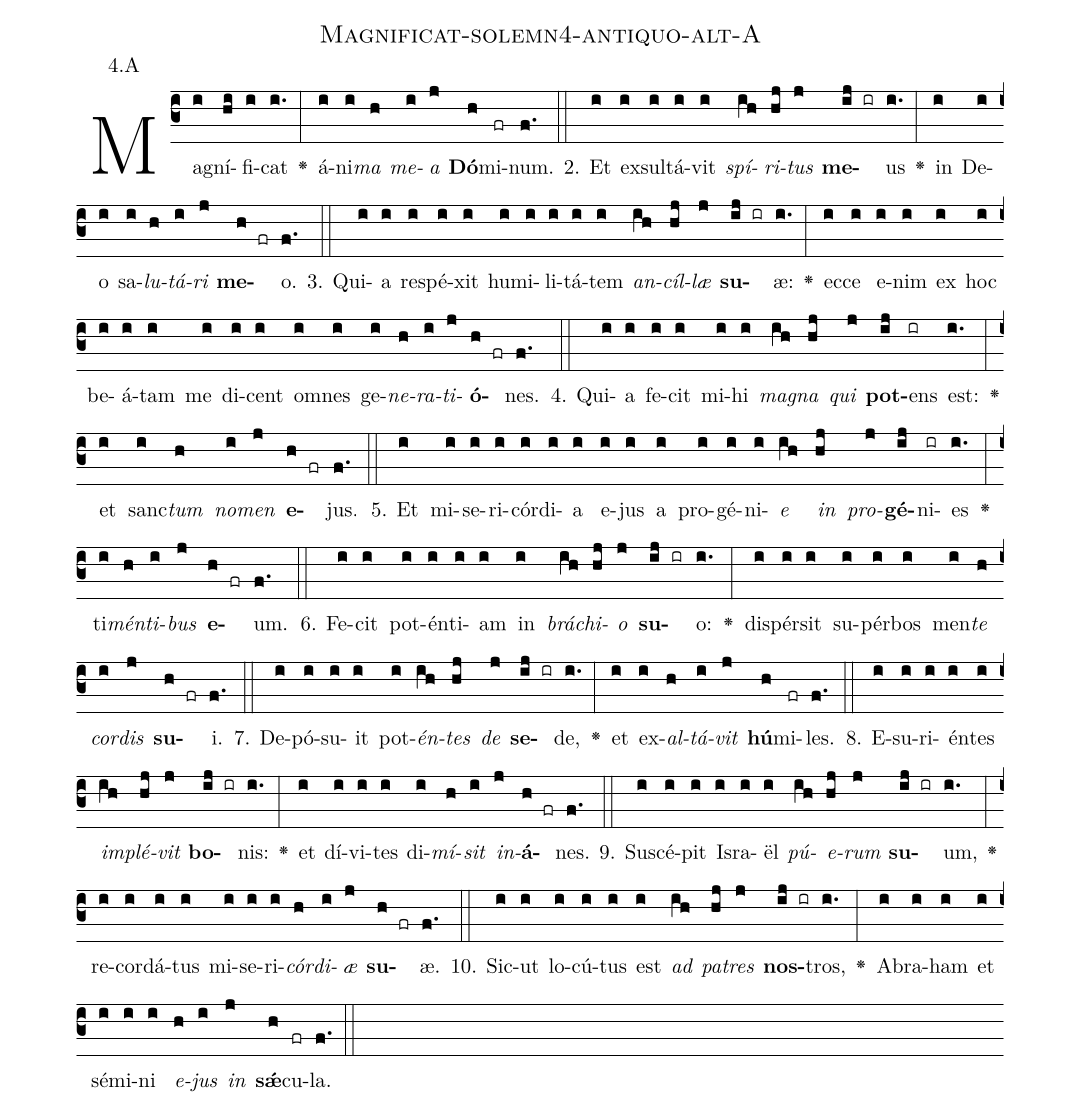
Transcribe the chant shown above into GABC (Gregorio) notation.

name: Magnificat-solemn4-antiquo-alt-A;
annotation: 4.A;
%%
(c3)Ma(i)gní(hi)fi(i)cat(i.) <v>\greheightstar</v>(:) á(i)ni(i)<i>ma</i>(h) <i>me</i>(i)<i>a</i>(j) <b>Dó</b>(h)mi(fr)num.(f.) (::)
2. Et(i) ex(i)sul(i)tá(i)vit(i) <i>spí</i>(ih)<i>ri</i>(hj)<i>tus</i>(j) <b>me</b>(ij ir)us(i.) <v>\greheightstar</v>(:) in(i) De(i)o(i) sa(i)<i>lu</i>(h)<i>tá</i>(i)<i>ri</i>(j) <b>me</b>(h fr)o.(f.) (::)
3. Qui(i)a(i) re(i)spé(i)xit(i) hu(i)mi(i)li(i)tá(i)tem(i) <i>an</i>(ih)<i>cíl</i>(hj)<i>læ</i>(j) <b>su</b>(ij ir)æ:(i.) <v>\greheightstar</v>(:) ec(i)ce(i) e(i)nim(i) ex(i) hoc(i) be(i)á(i)tam(i) me(i) di(i)cent(i) om(i)nes(i) ge(i)<i>ne</i>(h)<i>ra</i>(i)<i>ti</i>(j)<b>ó</b>(h fr)nes.(f.) (::)
4. Qui(i)a(i) fe(i)cit(i) mi(i)hi(i) <i>ma</i>(ih)<i>gna</i>(hj) <i>qui</i>(j) <b>pot</b>(ij)ens(ir) est:(i.) <v>\greheightstar</v>(:) et(i) sanc(i)<i>tum</i>(h) <i>no</i>(i)<i>men</i>(j) <b>e</b>(h fr)jus.(f.) (::)
5. Et(i) mi(i)se(i)ri(i)cór(i)di(i)a(i) e(i)jus(i) a(i) pro(i)gé(i)ni(i)<i>e</i>(ih) <i>in</i>(hj) <i>pro</i>(j)<b>gé</b>(ij)ni(ir)es(i.) <v>\greheightstar</v>(:) ti(i)<i>mén</i>(h)<i>ti</i>(i)<i>bus</i>(j) <b>e</b>(h fr)um.(f.) (::)
6. Fe(i)cit(i) pot(i)én(i)ti(i)am(i) in(i) <i>brá</i>(ih)<i>chi</i>(hj)<i>o</i>(j) <b>su</b>(ij ir)o:(i.) <v>\greheightstar</v>(:) di(i)spér(i)sit(i) su(i)pér(i)bos(i) men(i)<i>te</i>(h) <i>cor</i>(i)<i>dis</i>(j) <b>su</b>(h fr)i.(f.) (::)
7. De(i)pó(i)su(i)it(i) pot(i)<i>én</i>(ih)<i>tes</i>(hj) <i>de</i>(j) <b>se</b>(ij ir)de,(i.) <v>\greheightstar</v>(:) et(i) ex(i)<i>al</i>(h)<i>tá</i>(i)<i>vit</i>(j) <b>hú</b>(h)mi(fr)les.(f.) (::)
8. E(i)su(i)ri(i)én(i)tes(i) <i>im</i>(ih)<i>plé</i>(hj)<i>vit</i>(j) <b>bo</b>(ij ir)nis:(i.) <v>\greheightstar</v>(:) et(i) dí(i)vi(i)tes(i) di(i)<i>mí</i>(h)<i>sit</i>(i) <i>in</i>(j)<b>á</b>(h fr)nes.(f.) (::)
9. Su(i)scé(i)pit(i) Is(i)ra(i)ël(i) <i>pú</i>(ih)<i>e</i>(hj)<i>rum</i>(j) <b>su</b>(ij ir)um,(i.) <v>\greheightstar</v>(:) re(i)cor(i)dá(i)tus(i) mi(i)se(i)ri(i)<i>cór</i>(h)<i>di</i>(i)<i>æ</i>(j) <b>su</b>(h fr)æ.(f.) (::)
10. Sic(i)ut(i) lo(i)cú(i)tus(i) est(i) <i>ad</i>(ih) <i>pa</i>(hj)<i>tres</i>(j) <b>nos</b>(ij ir)tros,(i.) <v>\greheightstar</v>(:) A(i)bra(i)ham(i) et(i) sé(i)mi(i)ni(i) <i>e</i>(h)<i>jus</i>(i) <i>in</i>(j) <b>sǽ</b>(h)cu(fr)la.(f.) (::)
